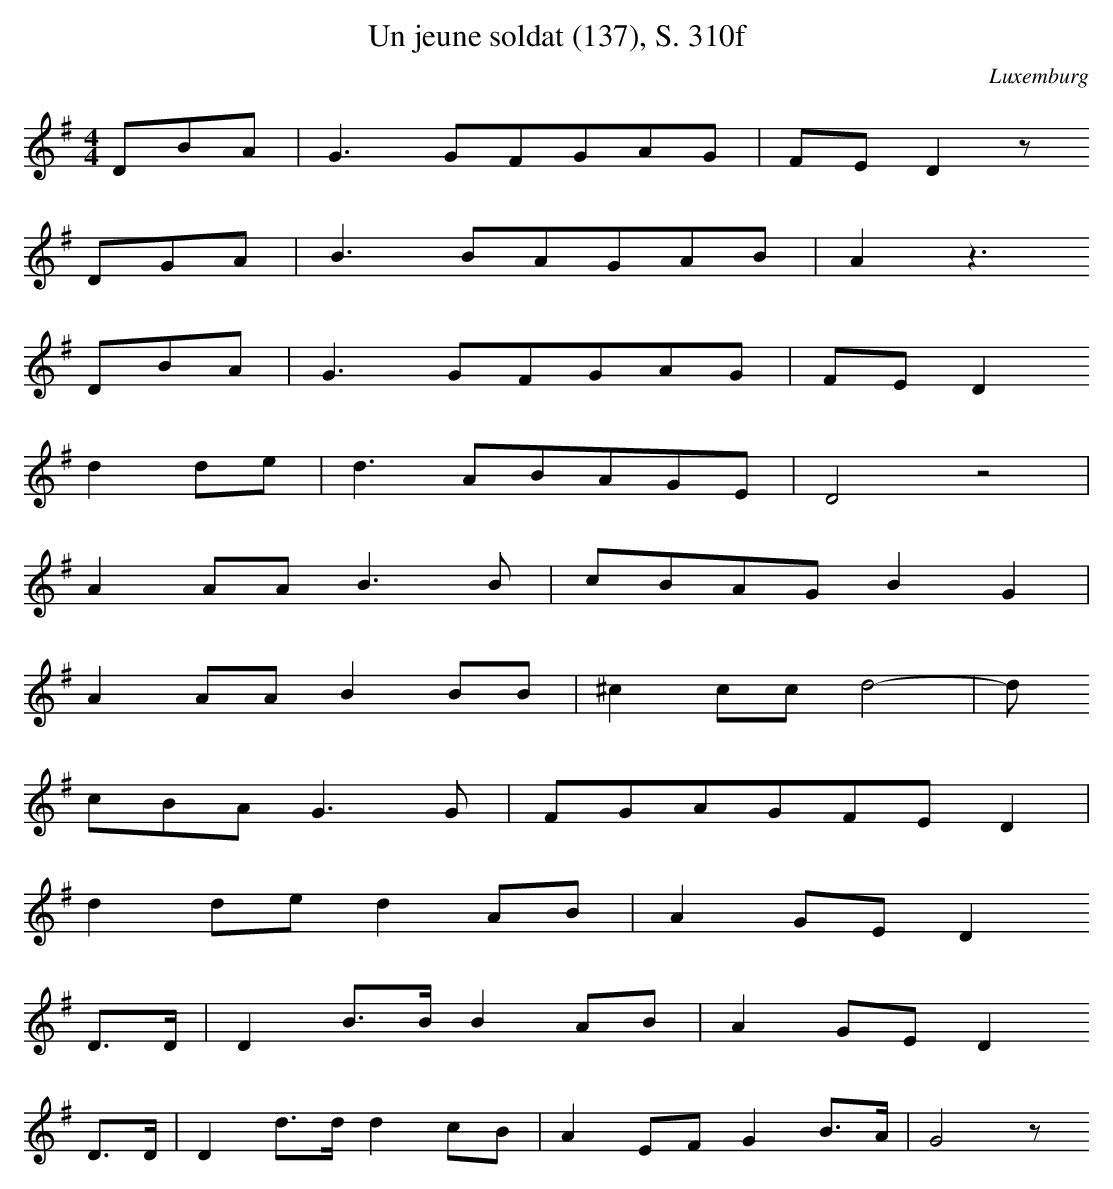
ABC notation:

X:1
T: Un jeune soldat (137), S. 310f
O: Luxemburg
M: 4/4
L: 1/16
K: G
D2B2A2 | G6G2F2G2A2G2 | F2E2D4z2
D2G2A2 | B6B2A2G2A2B2 | A4z6
D2B2A2 | G6G2F2G2A2G2 | F2E2D4
d4d2e2 | d6A2B2A2G2E2 | D8z8 |
A4A2A2B6B2 | c2B2A2G2B4G4 |
A4A2A2B4B2B2 | ^c4c2c2d8- | d2
c2B2A2G6G2 | F2G2A2G2F2E2D4 |
d4d2e2d4A2B2 | A4G2E2D4
D3D | D4B3BB4A2B2 | A4G2E2D4
D3D | D4d3dd4c2B2 | A4E2F2G4B3A | G8z2
